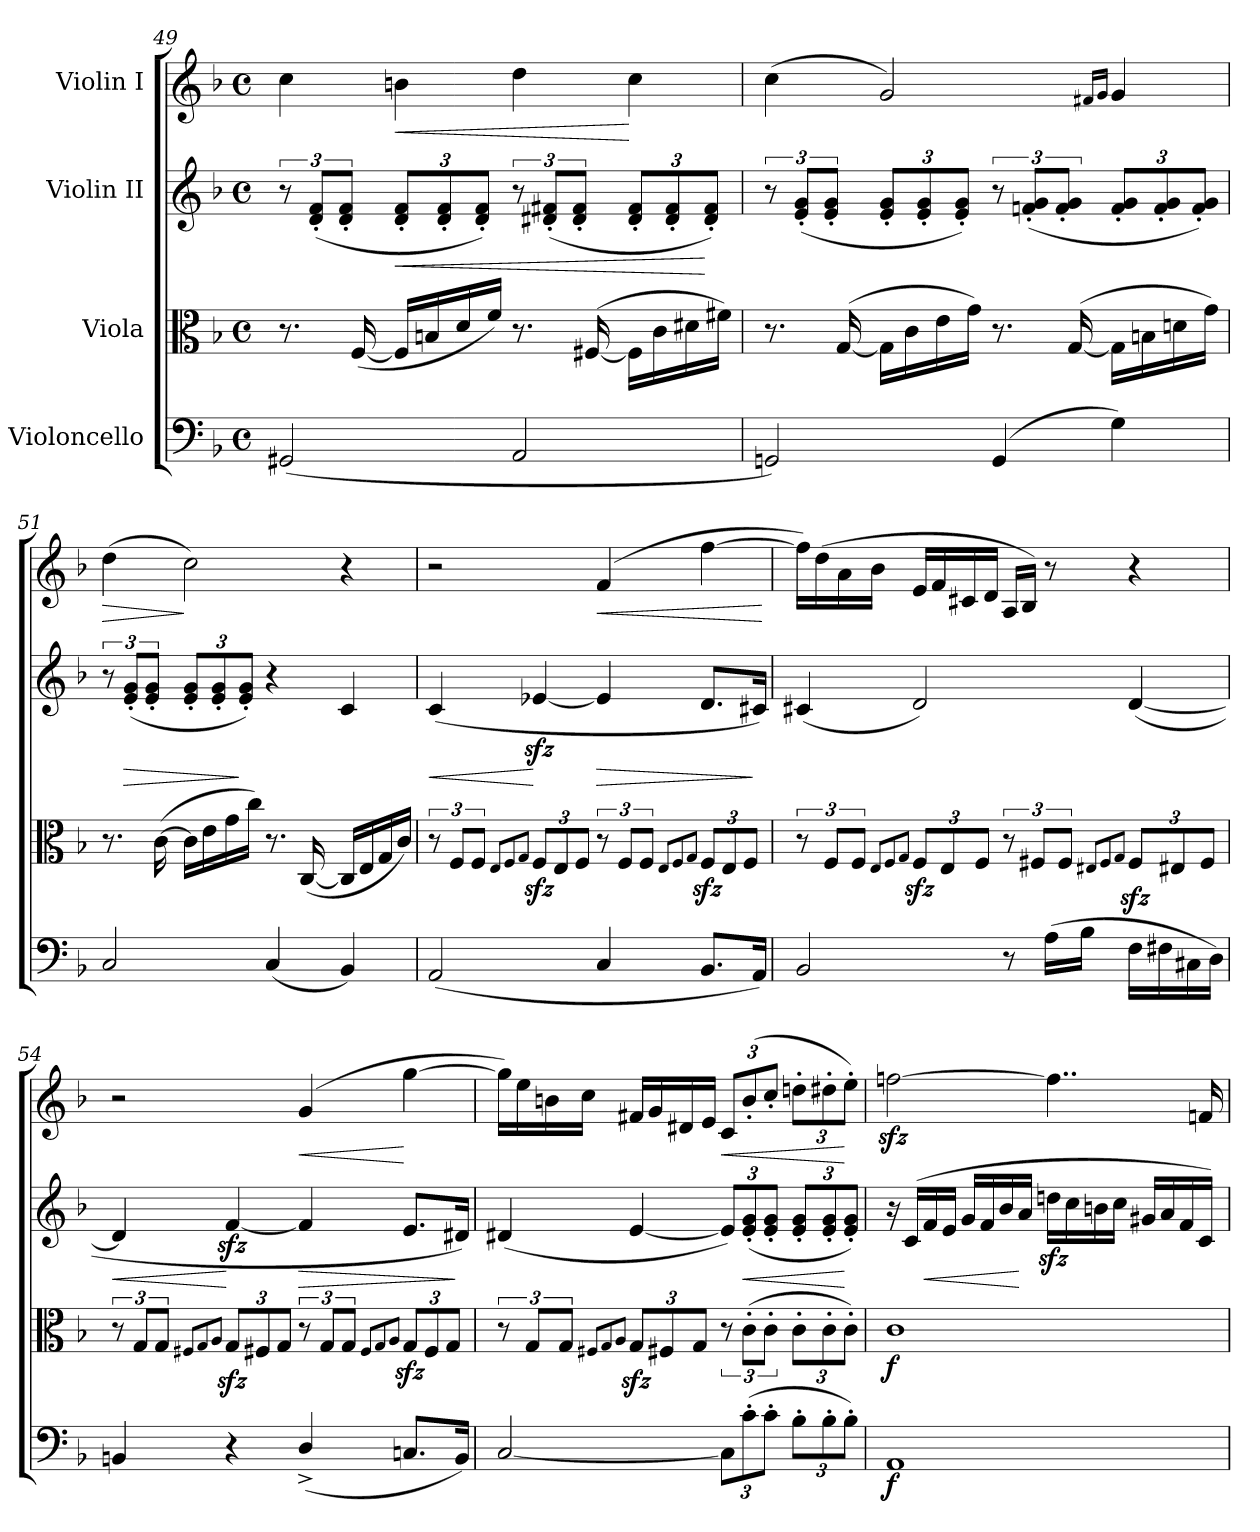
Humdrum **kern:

**kern	**dynam	**kern	**dynam	**kern	**dynam	**kern	**dynam
*part4	*part4	*part3	*part3	*part2	*part2	*part1	*part1
*staff4	*staff4	*staff3	*staff3	*staff2	*staff2	*staff1	*staff1
*I"Violoncello	*	*I"Viola	*	*I"Violin II	*	*I"Violin I	*
*clefF4	*	*clefC3	*	*clefG2	*	*clefG2	*
*k[b-]	*	*k[b-]	*	*k[b-]	*	*k[b-]	*
*F:	*	*F:	*	*F:	*	*F:	*
*M4/4	*	*M4/4	*	*M4/4	*	*M4/4	*
*met(c)	*	*met(c)	*	*met(c)	*	*met(c)	*
=49	=49	=49	=49	=49	=49	=49	=49
(<2GG#X/	.	8.r	.	12r	.	4cc\	.
.	.	.	.	(<12d/' 12f/'L	.	.	.
.	.	.	.	12d/' 12f/'J	.	.	.
.	.	(<[16F/	.	.	.	.	.
*	*	*	*	*Xbrackettup	*	*	*
!	!	!	!	!	!LO:HP:b	!	!LO:HP:b
.	.	16F/LL]	.	12d/' 12f/'L	<	4bn\	<
.	.	16Bn/	.	.	.	.	.
.	.	.	.	12d/' 12f/'	.	.	.
.	.	16d/	.	.	.	.	.
.	.	.	.	12d/' 12f/'J)	.	.	.
.	.	16f/JJ)	.	.	.	.	.
*	*	*	*	*brackettup	*	*	*
2AA/	.	8.r	.	12r	.	4dd\	.
.	.	.	.	(<12d#X/' 12f#X/'L	.	.	.
.	.	.	.	12d#/' 12f#/'J	.	.	.
.	.	(>[16F#X/	.	.	.	.	.
*	*	*	*	*Xbrackettup	*	*	*
.	.	16F#\LL]	.	12d#/' 12f#/'L	.	4cc\	[
.	.	16c\	.	.	.	.	.
.	.	.	.	12d#/' 12f#/'	.	.	.
.	.	16d#X\	.	.	.	.	.
.	.	.	.	12d#/' 12f#/'J)	[	.	.
.	.	16f#X\JJ)	.	.	.	.	.
!!LO:LB:g=z
=50	=50	=50	=50	=50	=50	=50	=50
*	*	*	*	*brackettup	*	*	*
2GGni/)	.	8.r	.	12r	.	(>4cc\	.
.	.	.	.	(<12e/' 12g/'L	.	.	.
.	.	.	.	12e/' 12g/'J	.	.	.
.	.	(>[16G/	.	.	.	.	.
*	*	*	*	*Xbrackettup	*	*	*
.	.	16G\LL]	.	12e/' 12g/'L	.	2g/)	.
.	.	16c\	.	.	.	.	.
.	.	.	.	12e/' 12g/'	.	.	.
.	.	16e\	.	.	.	.	.
.	.	.	.	12e/' 12g/'J)	.	.	.
.	.	16g\JJ)	.	.	.	.	.
*	*	*	*	*brackettup	*	*	*
(>4GG/	.	8.r	.	12r	.	.	.
.	.	.	.	(<12fni/' 12g/'L	.	.	.
.	.	.	.	12f/' 12g/'J	.	.	.
.	.	(>[16G/	.	.	.	.	.
.	.	.	.	.	.	16qf#X/LL	.
.	.	.	.	.	.	16qg/JJ	.
*	*	*	*	*Xbrackettup	*	*	*
4G\)	.	16G\LL]	.	12f/' 12g/'L	.	4g/	.
.	.	16Bn\	.	.	.	.	.
.	.	.	.	12f/' 12g/'	.	.	.
.	.	16dni\	.	.	.	.	.
.	.	.	.	12f/' 12g/'J)	.	.	.
.	.	16g\JJ)	.	.	.	.	.
=51	=51	=51	=51	=51	=51	=51	=51
*	*	*	*	*brackettup	*	*	*
!	!	!	!	!	!	!	!LO:HP:b
2C/	.	8.r	.	12r	.	(>4dd\	>
!	!	!	!	!	!LO:HP:b	!	!
.	.	.	.	(<12e/' 12g/'L	>	.	.
.	.	.	.	12e/' 12g/'J	.	.	.
.	.	(>[16c\	.	.	.	.	.
*	*	*	*	*Xbrackettup	*	*	*
.	.	16c\LL]	.	12e/' 12g/'L	.	2cc\)	]
.	.	16e\	.	.	.	.	.
.	.	.	.	12e/' 12g/'	.	.	.
.	.	16g\	.	.	.	.	.
.	.	.	.	12e/' 12g/'J)	]	.	.
.	.	16cc\JJ)	.	.	.	.	.
(<4C/	.	8.r	.	4r	.	.	.
.	.	(<[16C/	.	.	.	.	.
4BB-/)	.	16C/LL]	.	4c/	.	4r	.
.	.	16E/	.	.	.	.	.
.	.	16G/	.	.	.	.	.
.	.	16c/JJ)	.	.	.	.	.
!!LO:LB:g=z
=52	=52	=52	=52	=52	=52	=52	=52
!	!	!	!	!	!LO:HP:b	!	!
(<2AA/	.	12r	.	(<4c/	<	2r	.
.	.	12F/L	.	.	.	.	.
.	.	12F/J	.	.	.	.	.
.	.	8qE/L	.	.	.	.	.
.	.	8qF/	.	.	.	.	.
.	.	8qG/J	.	.	.	.	.
*	*	*Xbrackettup	*	*	*	*	*
.	.	12Fzz</L	.	[4e-Xzz</	[	.	.
.	.	12E/	.	.	.	.	.
.	.	12F/J	.	.	.	.	.
*	*	*brackettup	*	*	*	*	*
!	!	!	!	!	!LO:HP:b	!	!LO:HP:b
4C/	.	12r	.	4e-/]	>	(>4f/	<
.	.	12F/L	.	.	.	.	.
.	.	12F/J	.	.	.	.	.
.	.	8qE/L	.	.	.	.	.
.	.	8qF/	.	.	.	.	.
.	.	8qG/J	.	.	.	.	.
*	*	*Xbrackettup	*	*	*	*	*
8.BB-/L	.	12Fzz</L	.	8.d/L	.	[4ff\	.
.	.	12E/	.	.	.	.	.
.	.	12F/J	.	.	.	.	.
16AA/Jk)	.	.	.	16c#X/Jk)	]	.	.
.	.	.	.	.	.	.	[
=53	=53	=53	=53	=53	=53	=53	=53
*	*	*brackettup	*	*	*	*	*
2BB-/	.	12r	.	(<4c#X/	.	16ff\LL])	.
.	.	.	.	.	.	(>16dd\	.
.	.	12F/L	.	.	.	.	.
.	.	.	.	.	.	16a\	.
.	.	12F/J	.	.	.	.	.
.	.	.	.	.	.	16b-\JJ	.
.	.	8qE/L	.	.	.	.	.
.	.	8qF/	.	.	.	.	.
.	.	8qG/J	.	.	.	.	.
*	*	*Xbrackettup	*	*	*	*	*
.	.	12Fzz</L	.	2d/)	.	16e/LL	.
.	.	.	.	.	.	16f/	.
.	.	12E/	.	.	.	.	.
.	.	.	.	.	.	16c#X/	.
.	.	12F/J	.	.	.	.	.
.	.	.	.	.	.	16d/JJ	.
*	*	*brackettup	*	*	*	*	*
8r	.	12r	.	.	.	16A/LL	.
.	.	.	.	.	.	16B-/JJ)	.
.	.	12F#X/L	.	.	.	.	.
(>16A\LL	.	.	.	.	.	8r	.
.	.	12F#/J	.	.	.	.	.
16B-\JJ	.	.	.	.	.	.	.
.	.	8qE#X/L	.	.	.	.	.
.	.	8qF#/	.	.	.	.	.
.	.	8qG/J	.	.	.	.	.
*	*	*Xbrackettup	*	*	*	*	*
16F\LL	.	12F#zz</L	.	(>[4d/	.	4r	.
16F#X\	.	.	.	.	.	.	.
.	.	12E#/	.	.	.	.	.
16C#X\	.	.	.	.	.	.	.
.	.	12F#/J	.	.	.	.	.
16D\JJ)	.	.	.	.	.	.	.
!!LO:PB:g=z
=54	=54	=54	=54	=54	=54	=54	=54
*	*	*brackettup	*	*	*	*	*
!	!	!	!	!	!LO:HP:b	!	!
4BBn/	.	12r	.	4d/]	<	2r	.
.	.	12G/L	.	.	.	.	.
.	.	12G/J	.	.	.	.	.
.	.	8qF#X/L	.	.	.	.	.
.	.	8qG/	.	.	.	.	.
.	.	8qA/J	.	.	.	.	.
*	*	*Xbrackettup	*	*	*	*	*
4r	.	12Gzz</L	.	[4fzz</	[	.	.
.	.	12F#/	.	.	.	.	.
.	.	12G/J	.	.	.	.	.
*	*	*brackettup	*	*	*	*	*
!	!	!	!	!	!LO:HP:b	!	!LO:HP:b
(<4D^/	.	12r	.	4f/]	>	(>4g/	<
.	.	12G/L	.	.	.	.	.
.	.	12G/J	.	.	.	.	.
.	.	8qF#/L	.	.	.	.	.
.	.	8qG/	.	.	.	.	.
.	.	8qA/J	.	.	.	.	.
*	*	*Xbrackettup	*	*	*	*	*
8.Cni/L	.	12Gzz</L	.	8.e/L	.	[4gg\	[
.	.	12F#/	.	.	.	.	.
.	.	12G/J	.	.	.	.	.
16BB/Jk)	.	.	.	16d#X/Jk)	]	.	.
=55	=55	=55	=55	=55	=55	=55	=55
*	*	*brackettup	*	*	*	*	*
[2C/	.	12r	.	(<4d#X/	.	16gg\LL])	.
.	.	.	.	.	.	16ee\	.
.	.	12G/L	.	.	.	.	.
.	.	.	.	.	.	16bn\	.
.	.	12G/J	.	.	.	.	.
.	.	.	.	.	.	16cc\JJ	.
.	.	8qF#X/L	.	.	.	.	.
.	.	8qG/	.	.	.	.	.
.	.	8qA/J	.	.	.	.	.
*	*	*Xbrackettup	*	*	*	*	*
.	.	12Gzz</L	.	[4e/	.	16f#X/LL	.
.	.	.	.	.	.	16g/	.
.	.	12F#/	.	.	.	.	.
.	.	.	.	.	.	16d#X/	.
.	.	12G/J	.	.	.	.	.
.	.	.	.	.	.	16e/JJ	.
*Xbrackettup	*	*brackettup	*	*	*	*Xbrackettup	*
!	!	!	!	!	!	!	!LO:HP:b
12C\L]	.	12r	.	12e/L])	.	12c/L	<
!	!	!	!	!	!LO:HP:b	!	!
(>12c'\	.	(>12c'\L	.	(<12e/' 12g/'	<	(>12b'/	.
12c'\J	.	12c'\J	.	12e/' 12g/'J	.	12cc'/J	.
*	*	*Xbrackettup	*	*	*	*	*
12B-i'\L	.	12c'\L	.	12e/' 12g/'L	.	12ddni'\L	.
12B-'\	.	12c'\	.	12e/' 12g/'	.	12dd#X'\	.
12B-'\J)	.	12c'\J)	.	12e/' 12g/'J)	[	12ee'\J)	[
!!LO:LB:g=z
=56	=56	=56	=56	=56	=56	=56	=56
!	!LO:DY:b	!	!LO:DY:b	!	!	!	!
1AA	f	1c	f	16r	.	[2ffnizz<\	.
.	.	.	.	(>16c/LL	.	.	.
!	!	!	!	!	!LO:HP:b	!	!
.	.	.	.	16f/	<	.	.
.	.	.	.	16e/JJ	.	.	.
.	.	.	.	16g/LL	.	.	.
.	.	.	.	16f/	.	.	.
.	.	.	.	16b-/	.	.	.
.	.	.	.	16a/JJ	[	.	.
.	.	.	.	16ddnizz<\LL	.	4..ff\]	.
.	.	.	.	16cc\	.	.	.
.	.	.	.	16bn\	.	.	.
.	.	.	.	16cc\JJ	.	.	.
.	.	.	.	16g#X/LL	.	.	.
.	.	.	.	16a/	.	.	.
.	.	.	.	16f/	.	.	.
.	.	.	.	16c/JJ)	.	16fni/	.
=	=	=	=	=	=	=	=
*-	*-	*-	*-	*-	*-	*-	*-
